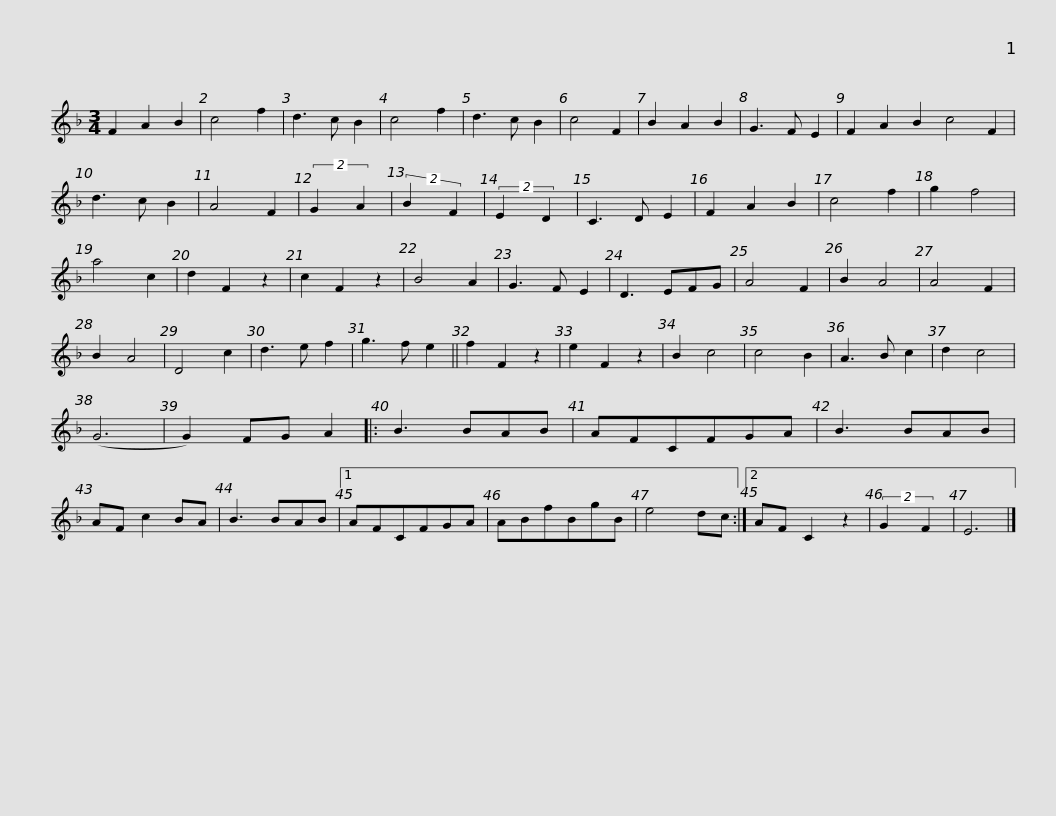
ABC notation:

X:1
L:1/8
M:3/4
I:linebreak $
K:F
V:1 treble
V:1
 F2 A2 B2 | c4 f2 | d3 c B2 | c4 f2 | d3 c B2 | %5
 c4 F2 | B2 A2 B2 | G3 F E2 | F2 A2 B2 c4 F2 | d3 c B2 | %10
 A4 F2 | (2:3:2G2 A2 | (2:3:2B2 F2 |$ (2:3:2E2 D2 | C3 D E2 | %15
 F2 A2 B2 | c4 f2 | g2 f4 | a4 c2 | d2 F2 z2 | %20
 c2 F2 z2 | B4 A2 | G3 F E2 | D3 EFG | A4 F2 | %25
 B2 A4 | A4 F2 |$ B2 A4 | D4 c2 | d3 e f2 | %30
 g3 f e2 || f2 F2 z2 | e2 F2 z2 | B2 c4 | c4 B2 | %35
 A3 B c2 | d2 c4 | (G6 | G2) FG A2 |: B3 BAB |$ %40
 AFCFGA | B3 BAB | AF c2 BA | B3 BAB |1 AFCFGA | %45
 ABfBgB | e4 dc :|2 AF C2 z2 | (2:3:2G2 F2 | E6 |] %50
